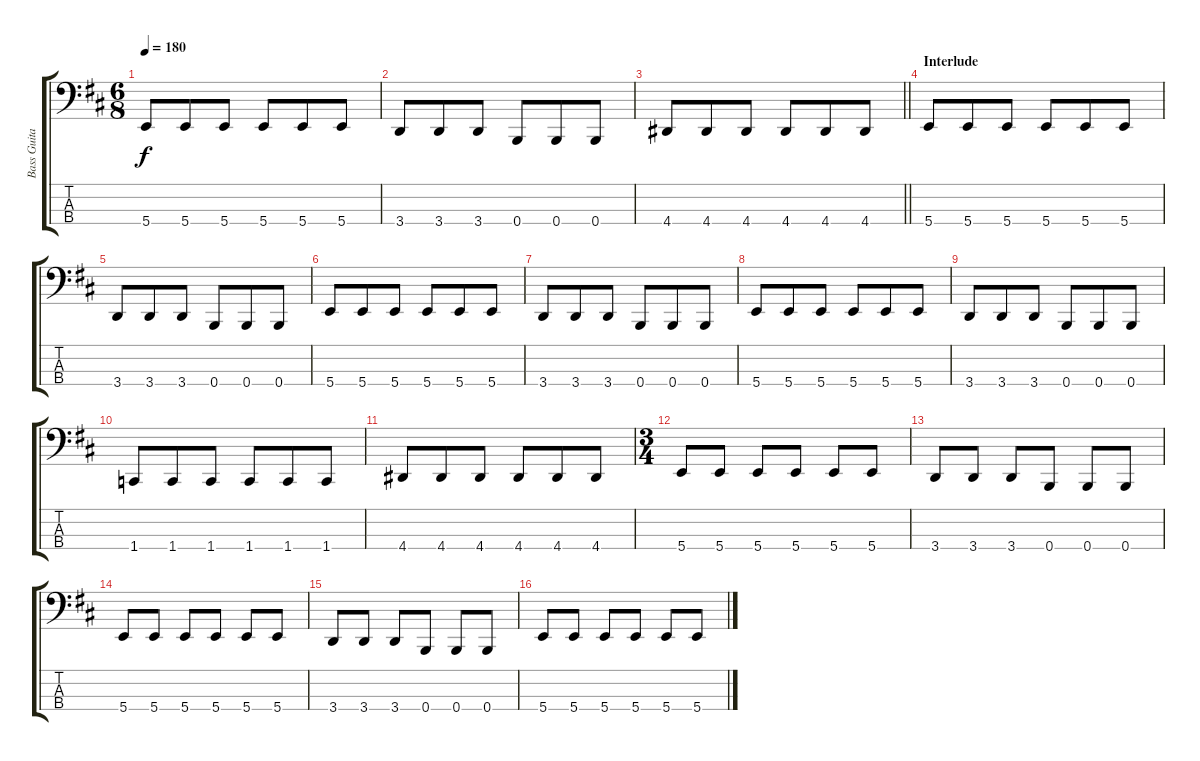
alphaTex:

\track ("Bass Guitar" "Bass Guita") {instrument electricbasspick}
\staff {score tabs}
\tuning (E2 B1 Gb1 B0) {hide}
\ts (6 8)
\tempo 180
\clef f4
\ks d
5.4.8{dy f} 5.4.8 5.4.8 5.4.8 5.4.8 5.4.8 |
3.4.8 3.4.8 3.4.8 0.4.8 0.4.8 0.4.8 |
\barLineRight lightlight
4.4.8 4.4.8 4.4.8 4.4.8 4.4.8 4.4.8 |
\section ("" "Interlude")
5.4.8 5.4.8 5.4.8 5.4.8 5.4.8 5.4.8 |
3.4.8 3.4.8 3.4.8 0.4.8 0.4.8 0.4.8 |
5.4.8 5.4.8 5.4.8 5.4.8 5.4.8 5.4.8 |
3.4.8 3.4.8 3.4.8 0.4.8 0.4.8 0.4.8 |
5.4.8 5.4.8 5.4.8 5.4.8 5.4.8 5.4.8 |
3.4.8 3.4.8 3.4.8 0.4.8 0.4.8 0.4.8 |
1.4.8 1.4.8 1.4.8 1.4.8 1.4.8 1.4.8 |
4.4.8 4.4.8 4.4.8 4.4.8 4.4.8 4.4.8 |
\ts (3 4)
5.4.8 5.4.8 5.4.8 5.4.8 5.4.8 5.4.8 |
3.4.8 3.4.8 3.4.8 0.4.8 0.4.8 0.4.8 |
5.4.8 5.4.8 5.4.8 5.4.8 5.4.8 5.4.8 |
3.4.8 3.4.8 3.4.8 0.4.8 0.4.8 0.4.8 |
5.4.8 5.4.8 5.4.8 5.4.8 5.4.8 5.4.8
